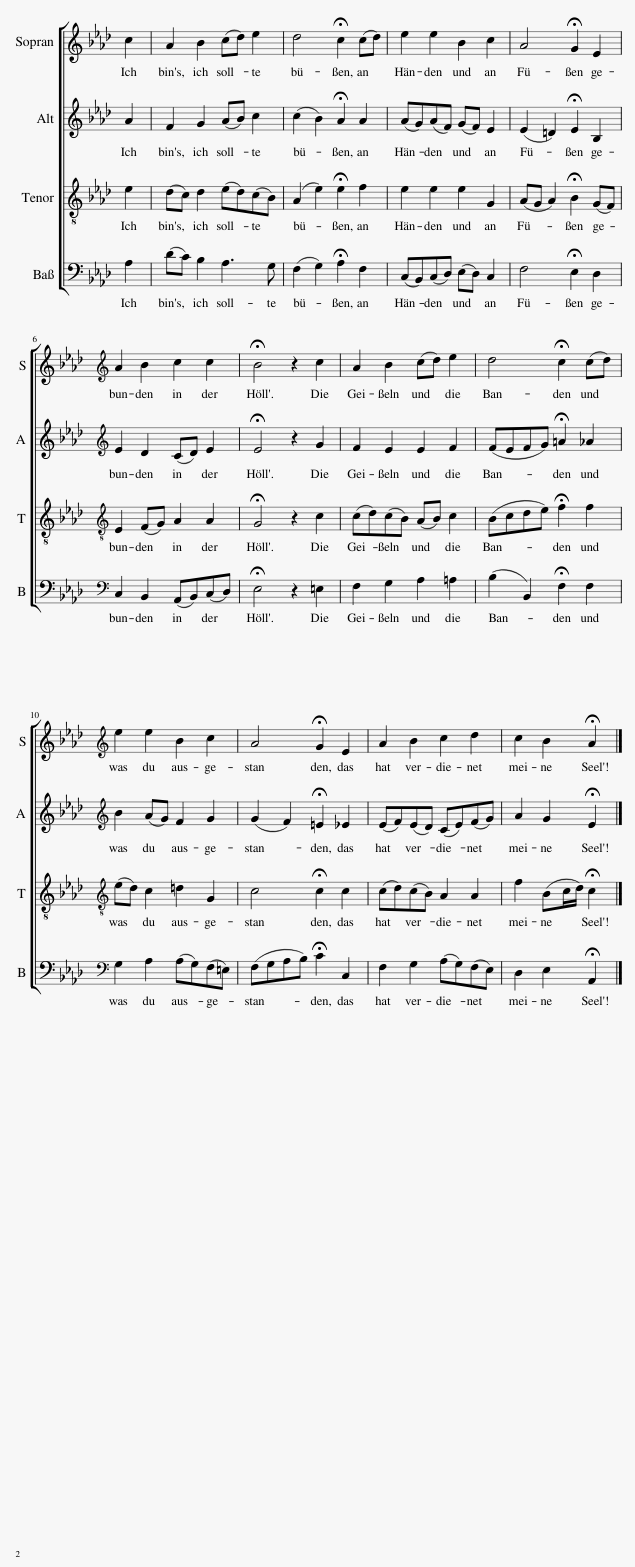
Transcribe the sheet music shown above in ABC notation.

X:1
%%score [ 1 2 3 4 ]
L:1/8
M:none
I:linebreak $
K:Ab
V:1 treble
V:2 treble
V:3 treble-8
V:4 bass
V:1
 c2 | A2 B2 (cd) e2 | d4 !fermata!c2 (cd) | e2 e2 B2 c2 | A4 !fermata!G2 E2 |$ %5
[K:treble] A2 B2 c2 c2 | !fermata!B4 z2 c2 | A2 B2 (cd) e2 | d4 !fermata!c2 (cd) |$[K:treble] e2 e2 B2 c2 | %10
 A4 !fermata!G2 E2 | A2 B2 c2 d2 | c2 B2 !fermata!A2 |] %13
V:2
 A2 | F2 G2 (AB) c2 | (c2 B2) !fermata!A2 A2 | (AG)(AF) (GF) E2 | (E2 =D2) !fermata!E2 B,2 |$ %5
[K:treble] E2 D2 (CD) E2 | !fermata!E4 z2 G2 | F2 E2 E2 F2 | (FEFG) !fermata!=A2 _A2 |$[K:treble] B2 (AG) F2 G2 | %10
 (G2 F2) !fermata!=E2 _E2 | (EF)(ED) (CE)(FG) | A2 G2 !fermata!E2 |] %13
V:3
 e2 | (dc) d2 (ed)(cB) | (A2 e2) !fermata!e2 f2 | e2 e2 e2 G2 | (AG A2) !fermata!B2 (GF) |$ %5
[K:treble-8] E2 (FG) A2 A2 | !fermata!G4 z2 c2 | (cd)(cB) (AB) c2 | (Bcde) !fermata!f2 f2 |$[K:treble-8] (ed) c2 =d2 G2 | %10
 c4 !fermata!c2 c2 | (cd)(cB) A2 A2 | f2 (Bc/d/) !fermata!c2 |] %13
V:4
 A,2 | (DC) B,2 A,3 G, | (F,2 G,2) !fermata!A,2 F,2 | (C,B,,)(C,D,) (E,D,) C,2 | F,4 !fermata!E,2 D,2 |$ %5
[K:bass] C,2 B,,2 (A,,B,,)(C,D,) | !fermata!E,4 z2 =E,2 | F,2 G,2 A,2 =A,2 | (B,2 B,,2) !fermata!F,2 F,2 |$[K:bass] G,2 A,2 (A,G,)(F,=E,) | %10
 (F,G,A,B,) !fermata!C2 C,2 | F,2 G,2 (A,G,)(F,E,) | D,2 E,2 !fermata!A,,2 |] %13
